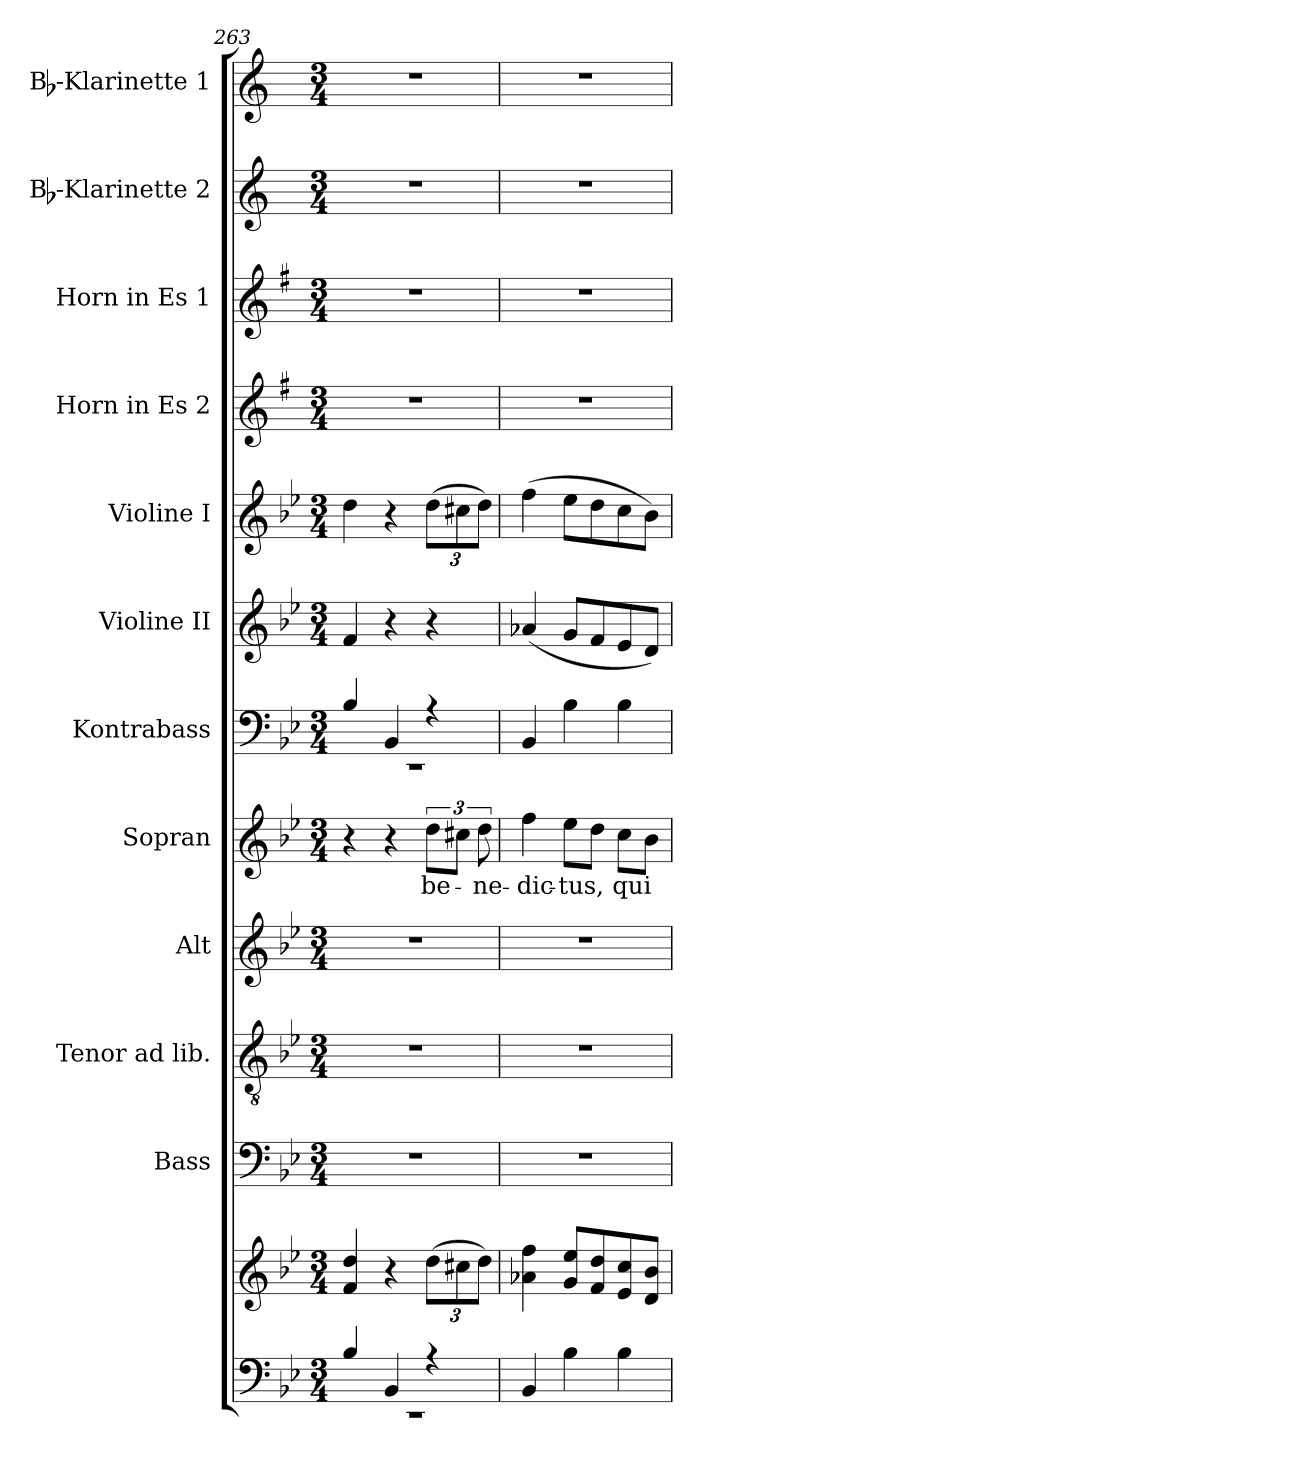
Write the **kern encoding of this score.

**kern	**kern	**kern	**kern	**kern	**kern	**text	**kern	**kern	**kern	**kern	**kern	**kern	**kern
*part12	*part12	*part11	*part10	*part9	*part8	*part8	*part7	*part6	*part5	*part4	*part3	*part2	*part1
*staff13	*staff12	*staff11	*staff10	*staff9	*staff8	*staff8	*staff7	*staff6	*staff5	*staff4	*staff3	*staff2	*staff1
*	*	*I"Bass	*I"Tenor ad lib.	*I"Alt	*I"Sopran	*	*I"Kontrabass	*I"Violine II	*I"Violine I	*I"Horn in Es 2	*I"Horn in Es 1	*I"Bb-Klarinette 2	*I"Bb-Klarinette 1
*	*	*I'B.	*I'T.	*I'A.	*I'S.	*	*I'Kb.	*I'Vl. II	*I'Vl. I	*	*	*I'Bb Kl. 2	*I'Bb Kl. 1
*clefF4	*clefG2	*clefF4	*clefGv2	*clefG2	*clefG2	*	*clefF4	*clefG2	*clefG2	*clefG2	*clefG2	*clefG2	*clefG2
*	*	*	*	*	*	*	*ITrd7c12	*	*	*ITrd5c9	*ITrd5c9	*ITrd1c2	*ITrd1c2
*k[b-e-]	*k[b-e-]	*k[b-e-]	*k[b-e-]	*k[b-e-]	*k[b-e-]	*	*k[b-e-]	*k[b-e-]	*k[b-e-]	*k[b-e-]	*k[b-e-]	*k[b-e-]	*k[b-e-]
*B-:	*B-:	*B-:	*B-:	*B-:	*B-:	*	*B-:	*B-:	*B-:	*B-:	*B-:	*B-:	*B-:
*M3/4	*M3/4	*M3/4	*M3/4	*M3/4	*M3/4	*	*M3/4	*M3/4	*M3/4	*M3/4	*M3/4	*M3/4	*M3/4
=263	=263	=263	=263	=263	=263	=263	=263	=263	=263	=263	=263	=263	=263
*^	*	*	*	*	*	*	*^	*	*	*	*	*	*
!	!LO:N:vis=1	!	!	!	!	!	!	!	!LO:N:vis=1	!	!	!	!	!	!
4B-/	2.rEE	4f/ 4dd/	2.r	2.r	2.r	4r	.	4BB-/	2.rEE	4f/	4dd\	2.r	2.r	2.r	2.r
4BB-/	.	4r	.	.	.	4r	.	4BBB-/	.	4r	4r	.	.	.	.
!	!	!	!	!	!	!	!LO:LY:b	!	!	!	!	!	!	!	!
4r	.	(>12dd\L	.	.	.	12dd\L	be-	4r	.	4r	(>12dd\L	.	.	.	.
.	.	12cc#X\	.	.	.	12cc#X\J	.	.	.	.	12cc#X\	.	.	.	.
!	!	!	!	!	!	!	!LO:LY:b	!	!	!	!	!	!	!	!
.	.	12dd\J)	.	.	.	12dd\	-ne-	.	.	.	12dd\J)	.	.	.	.
*v	*v	*	*	*	*	*	*	*v	*v	*	*	*	*	*	*
=264	=264	=264	=264	=264	=264	=264	=264	=264	=264	=264	=264	=264	=264
!	!	!	!	!	!	!LO:LY:b	!	!	!	!	!	!	!
4BB-/	4a-X\ 4ff\	2.r	2.r	2.r	4ff\	-dic-	4BBB-/	(<4a-X/	(>4ff\	2.r	2.r	2.r	2.r
!	!	!	!	!	!	!LO:LY:b	!	!	!	!	!	!	!
4B-\	8g/ 8ee-/L	.	.	.	8ee-\L	-tus,	4BB-\	8g/L	8ee-\L	.	.	.	.
.	8f/ 8dd/	.	.	.	8dd\J	.	.	8f/	8dd\	.	.	.	.
!	!	!	!	!	!	!LO:LY:b	!	!	!	!	!	!	!
4B-\	8e-/ 8cc/	.	.	.	8cc\L	qui	4BB-\	8e-/	8cc\	.	.	.	.
.	8d/ 8b-/J	.	.	.	8b-\J	.	.	8d/J)	8b-\J)	.	.	.	.
=	=	=	=	=	=	=	=	=	=	=	=	=	=
*-	*-	*-	*-	*-	*-	*-	*-	*-	*-	*-	*-	*-	*-
